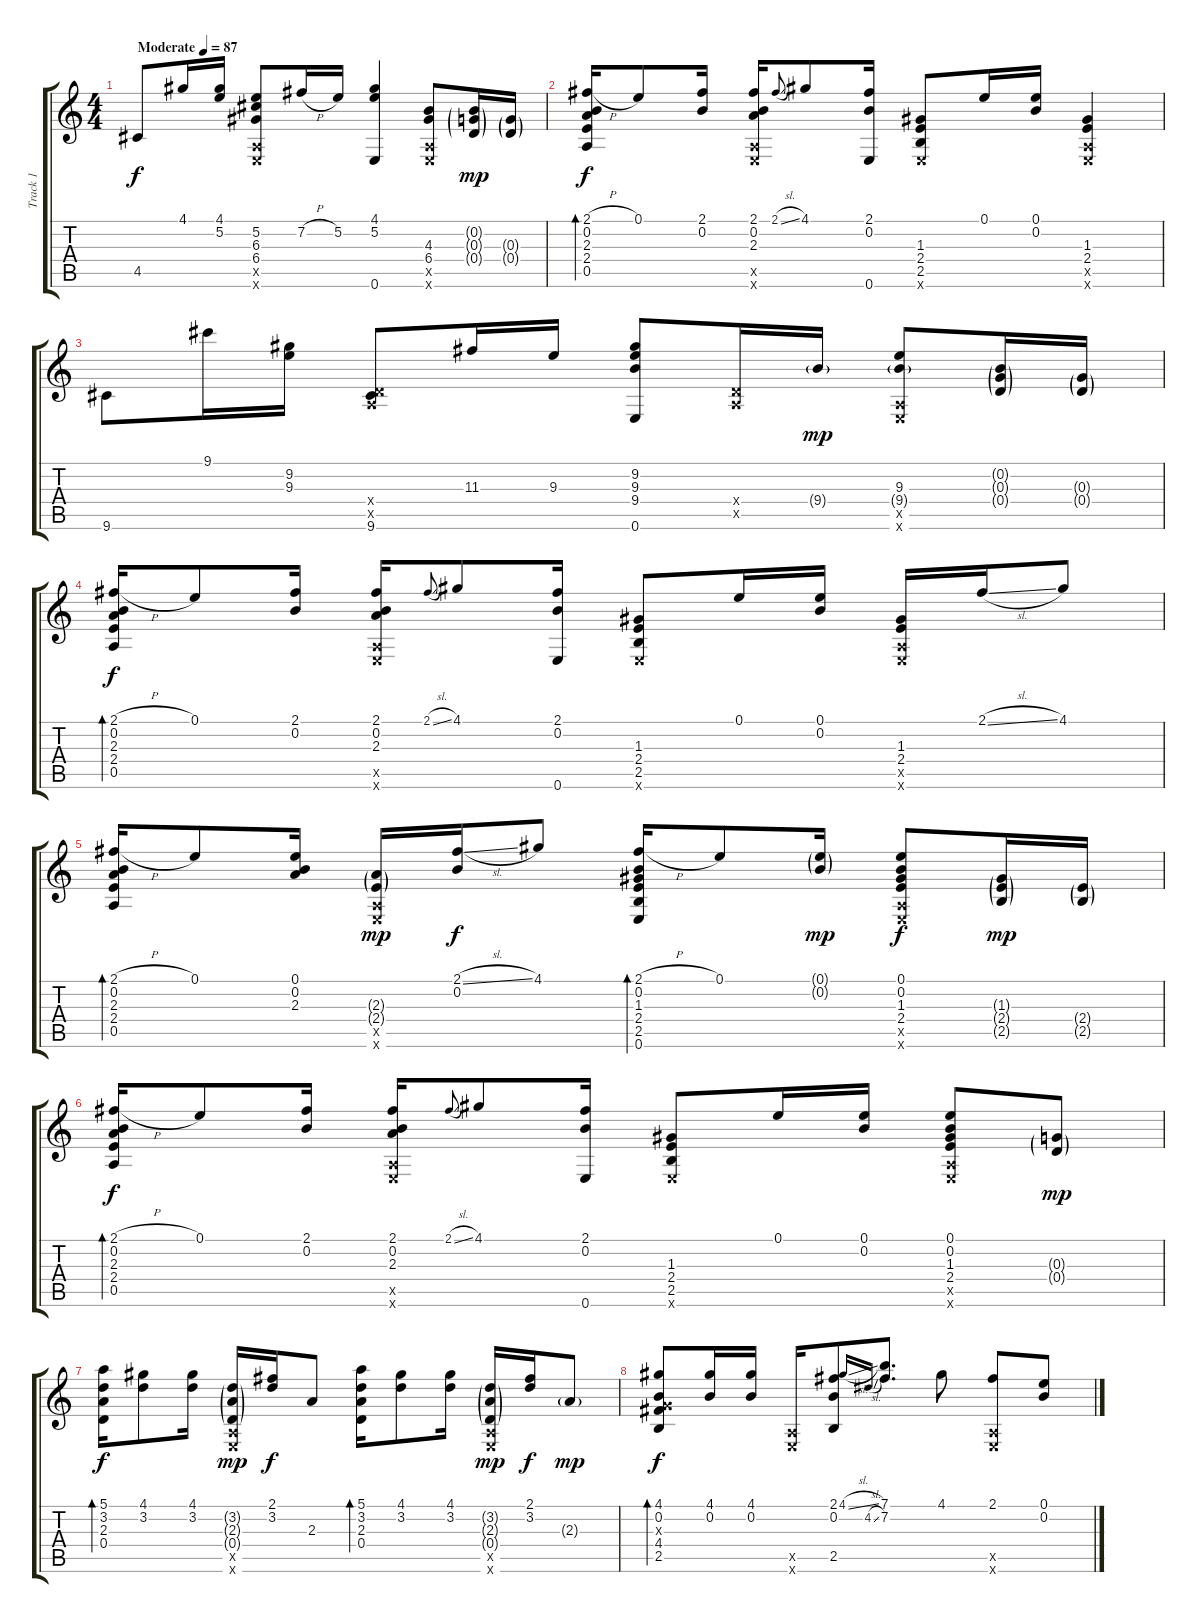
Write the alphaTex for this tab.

\track ("Track 1" "Track 1") {instrument acousticguitarsteel}
\staff {score tabs}
\tuning (E4 B3 G3 D3 A2 E2) {hide}
\ts (4 4)
\tempo (87 "Moderate")
\clef g2
\ks c
4.5.8{dy f instrument acousticguitarsteel} 4.1.16 (4.1 5.2).16 (5.2 6.3 6.4 0.5{x} 0.6{x}).8 7.2{h}.16 5.2.16 (4.1 5.2 0.6).4 (4.3 6.4 0.5{x} 0.6{x}).8 (0.2{g} 0.3{g} 0.4{g}).16{dy mp} (0.3{g} 0.4{g}).16 |
(2.1{h} 0.2 2.3 2.4 0.5).16{bd 120 dy f} 0.1.8 (2.1 0.2).16 (2.1 0.2 2.3 0.5{x} 0.6{x}).16 2.1{sl}.8{gr onbeat} 4.1.8 (2.1 0.2 0.6).16 (1.3 2.4 2.5 0.6{x}).8 0.1.16 (0.1 0.2).16 (1.3 2.4 0.5{x} 0.6{x}).4 |
9.6.8 9.1.16 (9.2 9.3).16 (0.4{x} 0.5{x} 9.6).8 11.3.16 9.3.16 (9.2 9.3 9.4 0.6).8 (0.4{x} 0.5{x}).16 9.4{g}.16{dy mp} (9.3 9.4{g} 0.5{x} 0.6{x}).8 (0.2{g} 0.3{g} 0.4{g}).16 (0.3{g} 0.4{g}).16 |
(2.1{h} 0.2 2.3 2.4 0.5).16{bd 120 dy f} 0.1.8 (2.1 0.2).16 (2.1 0.2 2.3 0.5{x} 0.6{x}).16 2.1{sl}.8{gr onbeat} 4.1.8 (2.1 0.2 0.6).16 (1.3 2.4 2.5 0.6{x}).8 0.1.16 (0.1 0.2).16 (1.3 2.4 0.5{x} 0.6{x}).16 2.1{sl}.16 4.1.8 |
(2.1{h} 0.2 2.3 2.4 0.5).16{bd 120} 0.1.8 (0.1 0.2 2.3).16 (2.3{g} 2.4{g} 0.5{x} 0.6{x}).16{dy mp} (2.1{sl} 0.2).16{dy f} 4.1.8 (2.1{h} 0.2 1.3 2.4 2.5 0.6).16{bd 120} 0.1.8 (0.1{g} 0.2{g}).16{dy mp} (0.1 0.2 1.3 2.4 0.5{x} 0.6{x}).8{dy f} (1.3{g} 2.4{g} 2.5{g}).16{dy mp} (2.4{g} 2.5{g}).16 |
(2.1{h} 0.2 2.3 2.4 0.5).16{bd 120 dy f} 0.1.8 (2.1 0.2).16 (2.1 0.2 2.3 0.5{x} 0.6{x}).16 2.1{sl}.8{gr onbeat} 4.1.8 (2.1 0.2 0.6).16 (1.3 2.4 2.5 0.6{x}).8 0.1.16 (0.1 0.2).16 (0.1 0.2 1.3 2.4 0.5{x} 0.6{x}).8 (0.3{g} 0.4{g}).8{dy mp} |
(5.1 3.2 2.3 0.4).16{bd 120 dy f} (4.1 3.2).8 (4.1 3.2).16 (3.2{g} 2.3{g} 0.4{g} 0.5{x} 0.6{x}).16{dy mp} (2.1 3.2).16{dy f} 2.3.8 (5.1 3.2 2.3 0.4).16{bd 120} (4.1 3.2).8 (4.1 3.2).16 (3.2{g} 2.3{g} 0.4{g} 0.5{x} 0.6{x}).16{dy mp} (2.1 3.2).16{dy f} 2.3{g}.8{dy mp} |
(4.1 0.2 0.3{x} 4.4 2.5).8{bd 120 dy f} (4.1 0.2).16 (4.1 0.2).16 (0.5{x} 0.6{x}).16 (2.1 0.2 2.5).8 4.1{sl}.16{gr onbeat} 4.2{sl}.16{gr onbeat} (7.1 7.2).8{d} 4.1.8 (2.1 0.5{x} 0.6{x}).8 (0.1 0.2).8
